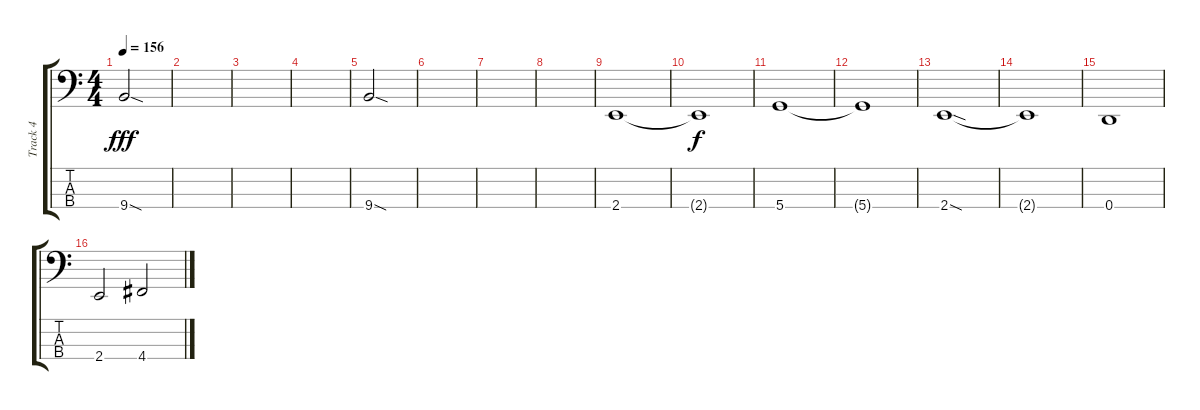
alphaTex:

\track ("Track 4" "Track 4") {instrument electricbassfinger}
\staff {score tabs}
\tuning (G2 D2 A1 D1) {hide}
\ts (4 4)
\tempo 156
\clef f4
\ks c
9.4{sod}.2{dy fff} |
|
|
|
9.4{sod}.2 |
|
|
|
2.4.1 |
2.4{t}.1{dy f} |
5.4.1 |
5.4{t}.1 |
2.4{sod}.1 |
2.4{t}.1 |
0.4.1 |
2.4.2 4.4.2
